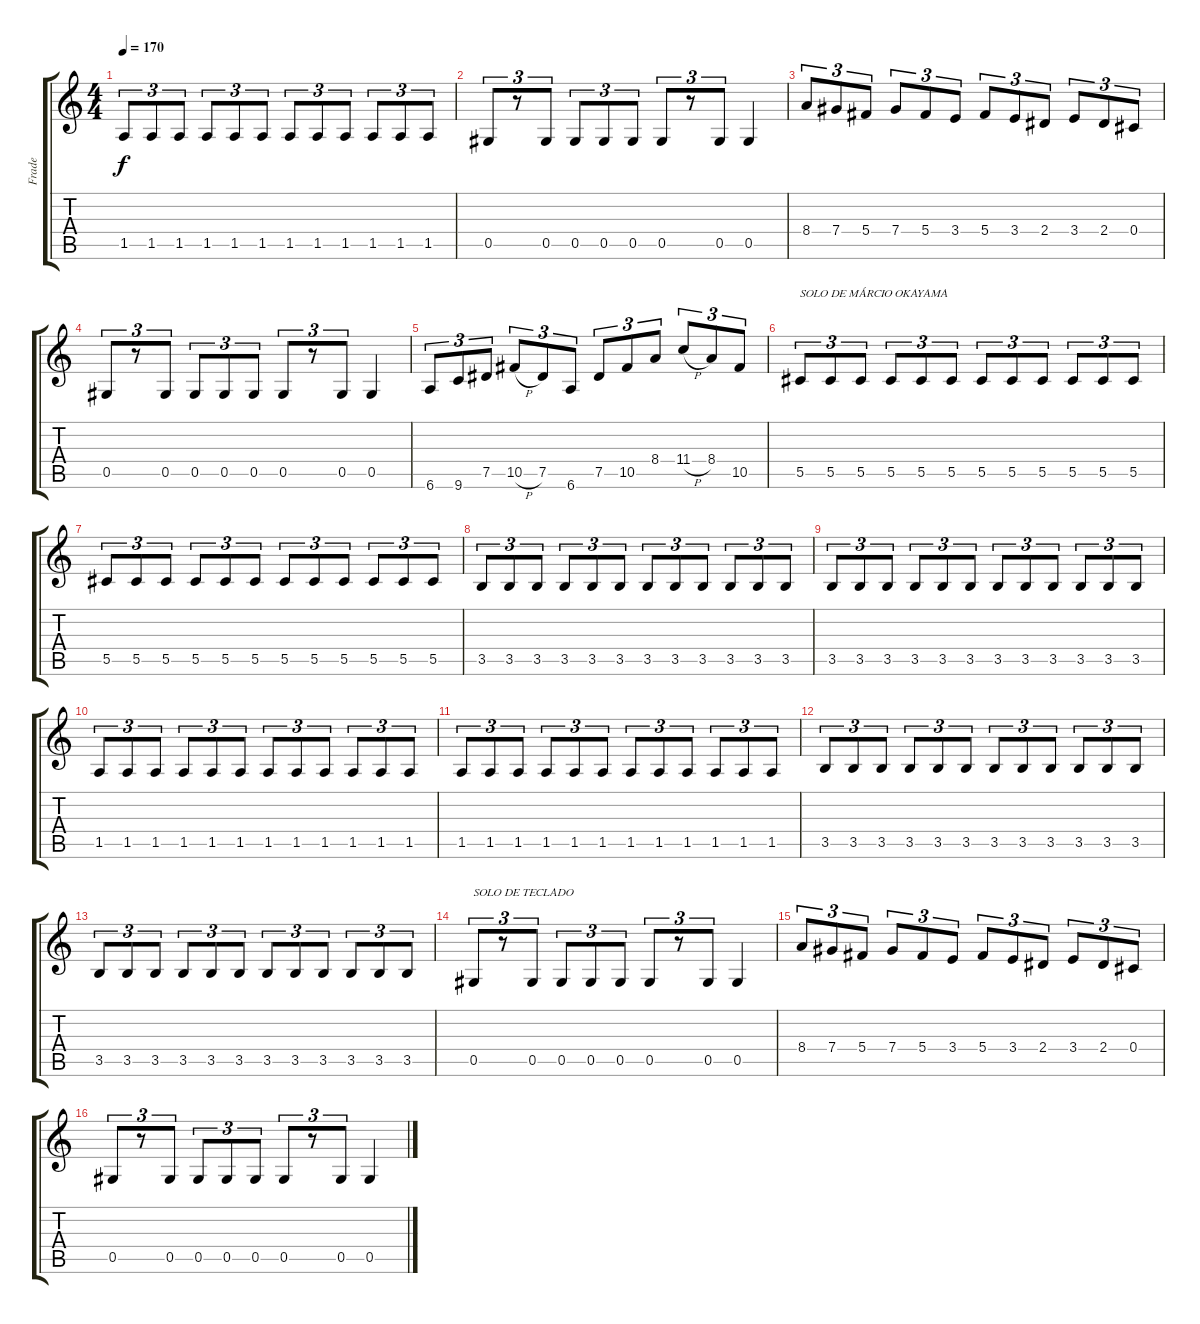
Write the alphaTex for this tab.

\track ("Frade" "Frade") {instrument distortionguitar}
\staff {score tabs}
\tuning (Eb4 Bb3 Gb3 Db3 Ab2 Eb2) {hide}
\ts (4 4)
\tempo 170
\clef g2
\ks c
1.5.8{tu (3 2) dy f} 1.5.8{tu (3 2)} 1.5.8{tu (3 2)} 1.5.8{tu (3 2)} 1.5.8{tu (3 2)} 1.5.8{tu (3 2)} 1.5.8{tu (3 2)} 1.5.8{tu (3 2)} 1.5.8{tu (3 2)} 1.5.8{tu (3 2)} 1.5.8{tu (3 2)} 1.5.8{tu (3 2)} |
0.5.8{tu (3 2)} r.8{tu (3 2)} 0.5.8{tu (3 2)} 0.5.8{tu (3 2)} 0.5.8{tu (3 2)} 0.5.8{tu (3 2)} 0.5.8{tu (3 2)} r.8{tu (3 2)} 0.5.8{tu (3 2)} 0.5.4 |
8.4.8{tu (3 2)} 7.4.8{tu (3 2)} 5.4.8{tu (3 2)} 7.4.8{tu (3 2)} 5.4.8{tu (3 2)} 3.4.8{tu (3 2)} 5.4.8{tu (3 2)} 3.4.8{tu (3 2)} 2.4.8{tu (3 2)} 3.4.8{tu (3 2)} 2.4.8{tu (3 2)} 0.4.8{tu (3 2)} |
0.5.8{tu (3 2)} r.8{tu (3 2)} 0.5.8{tu (3 2)} 0.5.8{tu (3 2)} 0.5.8{tu (3 2)} 0.5.8{tu (3 2)} 0.5.8{tu (3 2)} r.8{tu (3 2)} 0.5.8{tu (3 2)} 0.5.4 |
6.6.8{tu (3 2)} 9.6.8{tu (3 2)} 7.5.8{tu (3 2)} 10.5{h}.8{tu (3 2)} 7.5.8{tu (3 2)} 6.6.8{tu (3 2)} 7.5.8{tu (3 2)} 10.5.8{tu (3 2)} 8.4.8{tu (3 2)} 11.4{h}.8{tu (3 2)} 8.4.8{tu (3 2)} 10.5.8{tu (3 2)} |
5.5.8{tu (3 2) txt "SOLO DE MÁRCIO OKAYAMA"} 5.5.8{tu (3 2)} 5.5.8{tu (3 2)} 5.5.8{tu (3 2)} 5.5.8{tu (3 2)} 5.5.8{tu (3 2)} 5.5.8{tu (3 2)} 5.5.8{tu (3 2)} 5.5.8{tu (3 2)} 5.5.8{tu (3 2)} 5.5.8{tu (3 2)} 5.5.8{tu (3 2)} |
5.5.8{tu (3 2)} 5.5.8{tu (3 2)} 5.5.8{tu (3 2)} 5.5.8{tu (3 2)} 5.5.8{tu (3 2)} 5.5.8{tu (3 2)} 5.5.8{tu (3 2)} 5.5.8{tu (3 2)} 5.5.8{tu (3 2)} 5.5.8{tu (3 2)} 5.5.8{tu (3 2)} 5.5.8{tu (3 2)} |
3.5.8{tu (3 2)} 3.5.8{tu (3 2)} 3.5.8{tu (3 2)} 3.5.8{tu (3 2)} 3.5.8{tu (3 2)} 3.5.8{tu (3 2)} 3.5.8{tu (3 2)} 3.5.8{tu (3 2)} 3.5.8{tu (3 2)} 3.5.8{tu (3 2)} 3.5.8{tu (3 2)} 3.5.8{tu (3 2)} |
3.5.8{tu (3 2)} 3.5.8{tu (3 2)} 3.5.8{tu (3 2)} 3.5.8{tu (3 2)} 3.5.8{tu (3 2)} 3.5.8{tu (3 2)} 3.5.8{tu (3 2)} 3.5.8{tu (3 2)} 3.5.8{tu (3 2)} 3.5.8{tu (3 2)} 3.5.8{tu (3 2)} 3.5.8{tu (3 2)} |
1.5.8{tu (3 2)} 1.5.8{tu (3 2)} 1.5.8{tu (3 2)} 1.5.8{tu (3 2)} 1.5.8{tu (3 2)} 1.5.8{tu (3 2)} 1.5.8{tu (3 2)} 1.5.8{tu (3 2)} 1.5.8{tu (3 2)} 1.5.8{tu (3 2)} 1.5.8{tu (3 2)} 1.5.8{tu (3 2)} |
1.5.8{tu (3 2)} 1.5.8{tu (3 2)} 1.5.8{tu (3 2)} 1.5.8{tu (3 2)} 1.5.8{tu (3 2)} 1.5.8{tu (3 2)} 1.5.8{tu (3 2)} 1.5.8{tu (3 2)} 1.5.8{tu (3 2)} 1.5.8{tu (3 2)} 1.5.8{tu (3 2)} 1.5.8{tu (3 2)} |
3.5.8{tu (3 2)} 3.5.8{tu (3 2)} 3.5.8{tu (3 2)} 3.5.8{tu (3 2)} 3.5.8{tu (3 2)} 3.5.8{tu (3 2)} 3.5.8{tu (3 2)} 3.5.8{tu (3 2)} 3.5.8{tu (3 2)} 3.5.8{tu (3 2)} 3.5.8{tu (3 2)} 3.5.8{tu (3 2)} |
3.5.8{tu (3 2)} 3.5.8{tu (3 2)} 3.5.8{tu (3 2)} 3.5.8{tu (3 2)} 3.5.8{tu (3 2)} 3.5.8{tu (3 2)} 3.5.8{tu (3 2)} 3.5.8{tu (3 2)} 3.5.8{tu (3 2)} 3.5.8{tu (3 2)} 3.5.8{tu (3 2)} 3.5.8{tu (3 2)} |
0.5.8{tu (3 2) txt "SOLO DE TECLADO"} r.8{tu (3 2)} 0.5.8{tu (3 2)} 0.5.8{tu (3 2)} 0.5.8{tu (3 2)} 0.5.8{tu (3 2)} 0.5.8{tu (3 2)} r.8{tu (3 2)} 0.5.8{tu (3 2)} 0.5.4 |
8.4.8{tu (3 2)} 7.4.8{tu (3 2)} 5.4.8{tu (3 2)} 7.4.8{tu (3 2)} 5.4.8{tu (3 2)} 3.4.8{tu (3 2)} 5.4.8{tu (3 2)} 3.4.8{tu (3 2)} 2.4.8{tu (3 2)} 3.4.8{tu (3 2)} 2.4.8{tu (3 2)} 0.4.8{tu (3 2)} |
0.5.8{tu (3 2)} r.8{tu (3 2)} 0.5.8{tu (3 2)} 0.5.8{tu (3 2)} 0.5.8{tu (3 2)} 0.5.8{tu (3 2)} 0.5.8{tu (3 2)} r.8{tu (3 2)} 0.5.8{tu (3 2)} 0.5.4
